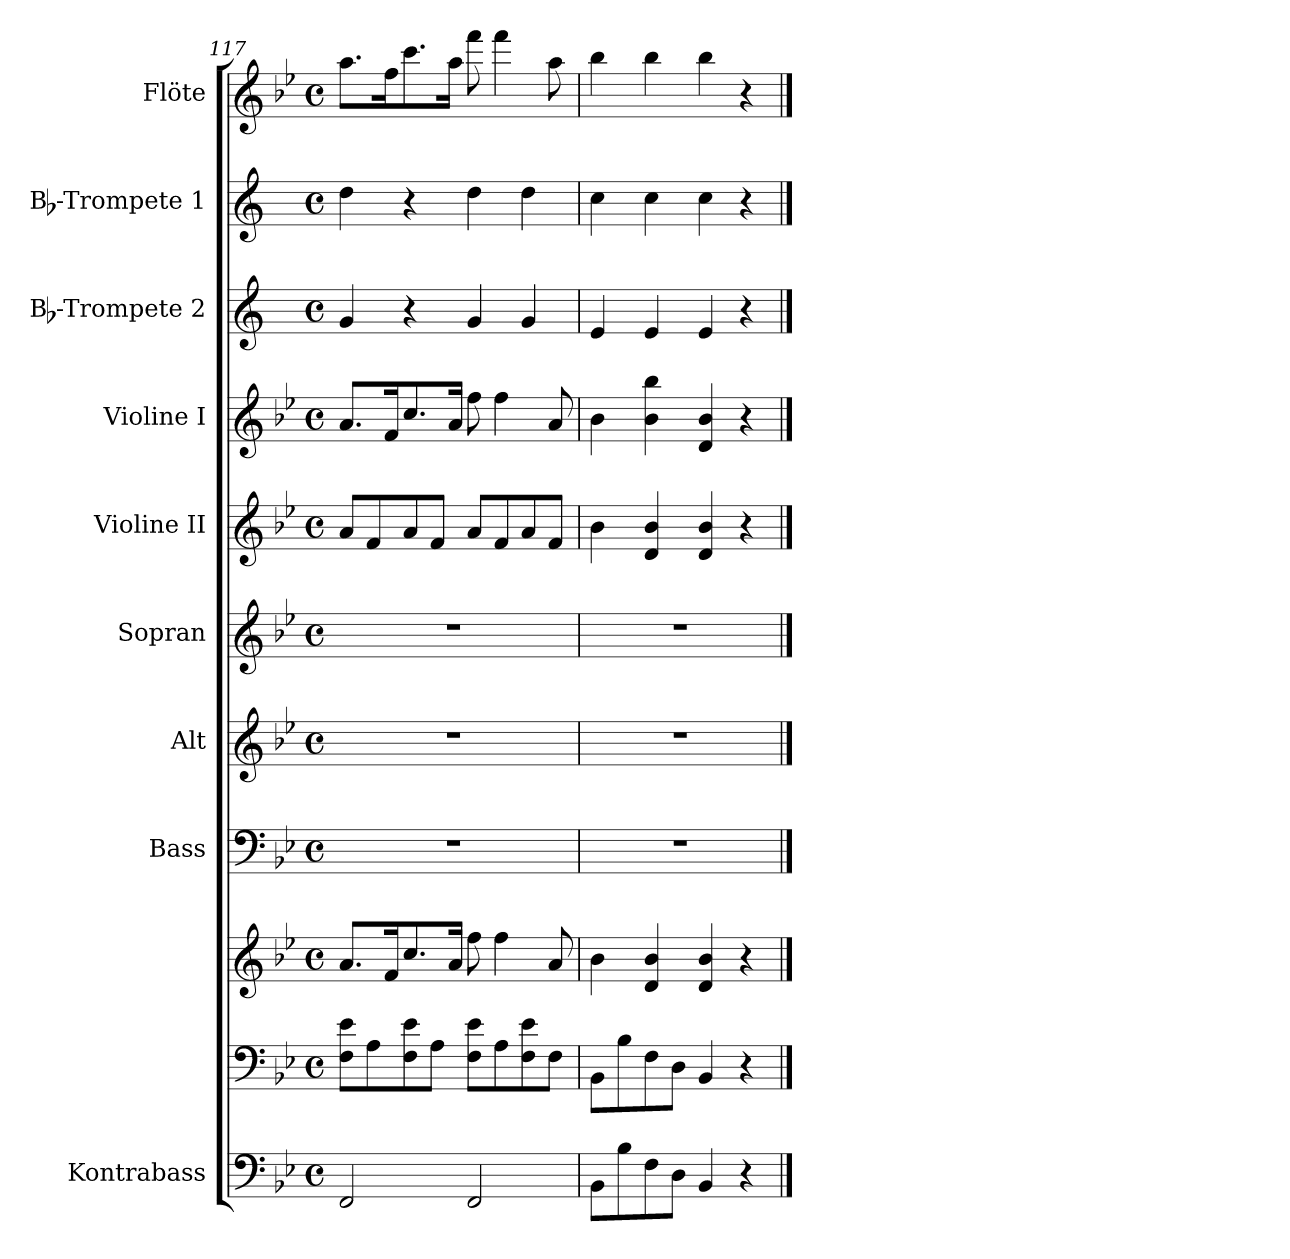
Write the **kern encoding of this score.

**kern	**kern	**kern	**kern	**kern	**kern	**kern	**kern	**kern	**kern	**kern
*part10	*part9	*part9	*part8	*part7	*part6	*part5	*part4	*part3	*part2	*part1
*staff11	*staff10	*staff9	*staff8	*staff7	*staff6	*staff5	*staff4	*staff3	*staff2	*staff1
*I"Kontrabass	*	*	*I"Bass	*I"Alt	*I"Sopran	*I"Violine II	*I"Violine I	*I"Bb-Trompete 2	*I"Bb-Trompete 1	*I"Flöte
*I'Kb.	*	*	*I'B.	*I'A.	*I'S.	*I'Vl. II	*I'Vl. I	*I'Bb Trp. 2	*I'Bb Trp. 1	*I'Fl.
*clefF4	*clefF4	*clefG2	*clefF4	*clefG2	*clefG2	*clefG2	*clefG2	*clefG2	*clefG2	*clefG2
*ITrd7c12	*	*	*	*	*	*	*	*ITrd1c2	*ITrd1c2	*
*k[b-e-]	*k[b-e-]	*k[b-e-]	*k[b-e-]	*k[b-e-]	*k[b-e-]	*k[b-e-]	*k[b-e-]	*k[b-e-]	*k[b-e-]	*k[b-e-]
*B-:	*B-:	*B-:	*B-:	*B-:	*B-:	*B-:	*B-:	*B-:	*B-:	*B-:
*M4/4	*M4/4	*M4/4	*M4/4	*M4/4	*M4/4	*M4/4	*M4/4	*M4/4	*M4/4	*M4/4
*met(c)	*met(c)	*met(c)	*met(c)	*met(c)	*met(c)	*met(c)	*met(c)	*met(c)	*met(c)	*met(c)
=117	=117	=117	=117	=117	=117	=117	=117	=117	=117	=117
2FFF/	8F\ 8e-\L	8.a/L	1r	1r	1r	8a/L	8.a/L	4f/	4cc\	8.aa\L
.	8A\	.	.	.	.	8f/	.	.	.	.
.	.	16f/k	.	.	.	.	16f/k	.	.	16ff\k
.	8F\ 8e-\	8.cc/	.	.	.	8a/	8.cc/	4r	4r	8.ccc\
.	8A\J	.	.	.	.	8f/J	.	.	.	.
.	.	16a/Jk	.	.	.	.	16a/Jk	.	.	16aa\Jk
2FFF/	8F\ 8e-\L	8ff\	.	.	.	8a/L	8ff\	4f/	4cc\	8fff\
.	8A\	4ff\	.	.	.	8f/	4ff\	.	.	4fff\
.	8F\ 8e-\	.	.	.	.	8a/	.	4f/	4cc\	.
.	8F\J	8a/	.	.	.	8f/J	8a/	.	.	8aa\
=118	=118	=118	=118	=118	=118	=118	=118	=118	=118	=118
8BBB-\L	8BB-\L	4b-\	1r	1r	1r	4b-\	4b-\	4d/	4b-\	4bb-\
8BB-\	8B-\	.	.	.	.	.	.	.	.	.
8FF\	8F\	4d/ 4b-/	.	.	.	4d/ 4b-/	4b-\ 4bb-\	4d/	4b-\	4bb-\
8DD\J	8D\J	.	.	.	.	.	.	.	.	.
4BBB-/	4BB-/	4d/ 4b-/	.	.	.	4d/ 4b-/	4d/ 4b-/	4d/	4b-\	4bb-\
4r	4r	4r	.	.	.	4r	4r	4r	4r	4r
==	==	==	==	==	==	==	==	==	==	==
*-	*-	*-	*-	*-	*-	*-	*-	*-	*-	*-
